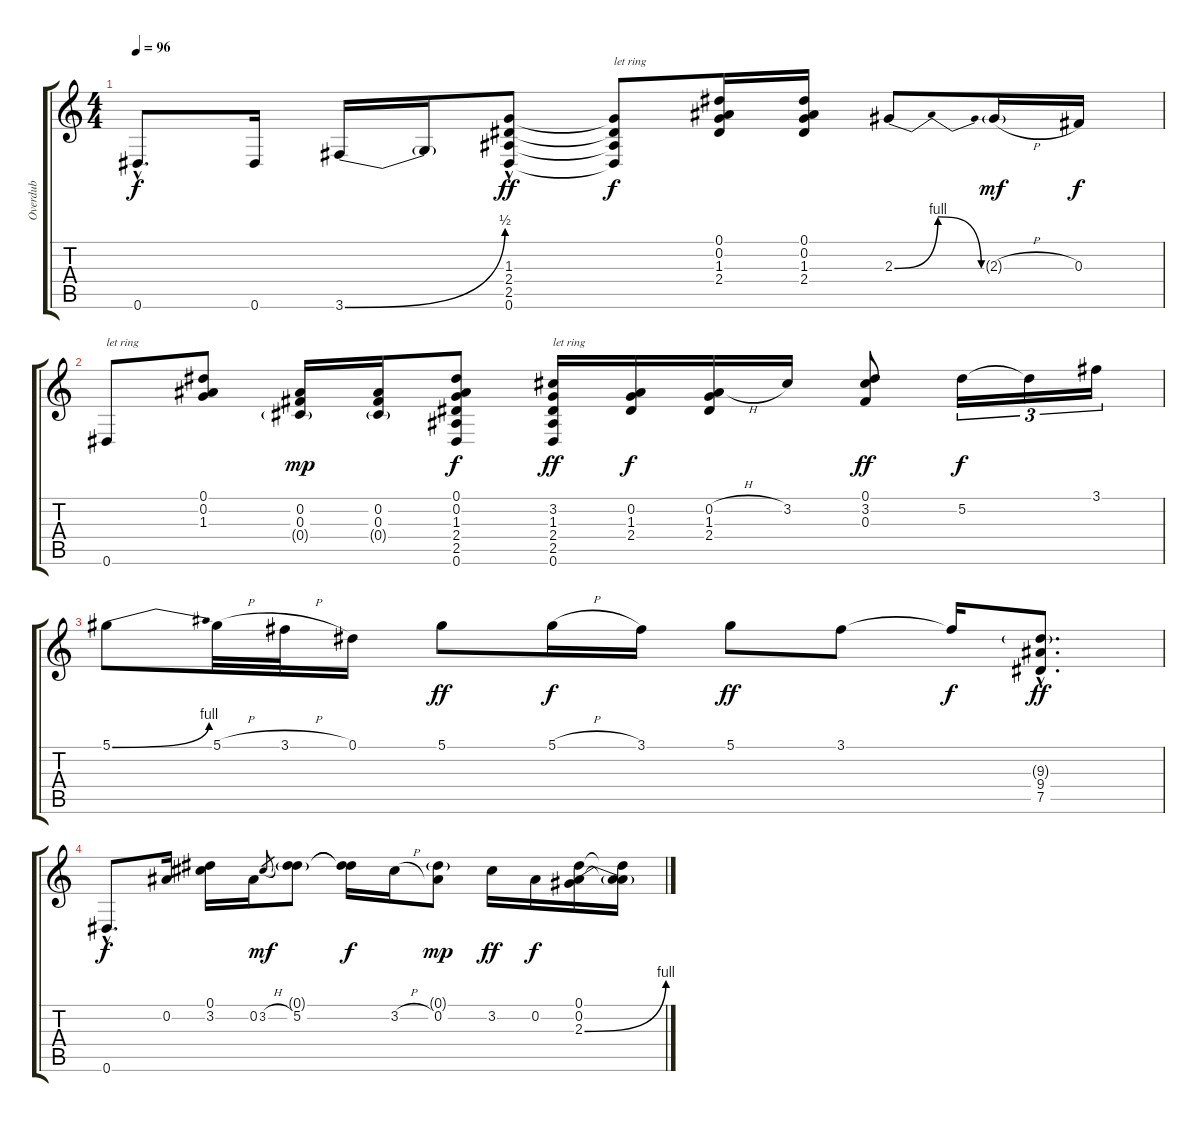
\track ("Overdub" "Overdub") {instrument fretlessbass}
\staff {score tabs}
\tuning (Eb4 Bb3 Gb3 Db3 Ab2 Eb2) {hide}
\ts (4 4)
\tempo 96
\clef g2
\ks c
0.6{hac}.8{d dy f} 0.6.16 3.6{be (bend 0 0 60 2)}.16 3.6{t}.16 (1.3 2.4 2.5{hac} 0.6{hac}).8{dy ff} (1.3{t} 2.4{t} 2.5{t} 0.6{t}).8{txt "let ring" dy f} (0.1 0.2 1.3 2.4).16 (0.1 0.2 1.3 2.4).16 2.3{be (bendrelease 0 0 15 4 30 4 60 0)}.8 2.3{h g}.16{dy mf} 0.3.16{dy f} |
0.6.8{txt "let ring"} (0.1 0.2 1.3).8 (0.2 0.3 0.4{g}).16{dy mp} (0.2 0.3 0.4{g}).16 (0.1 0.2 1.3 2.4 2.5 0.6).8{dy f} (3.2 1.3 2.4 2.5 0.6).16{txt "let ring" dy ff} (0.2 1.3 2.4).16{dy f} (0.2{h} 1.3 2.4).16 3.2.16 (0.1 3.2 0.3).8{dy ff} 5.2.16{tu (3 2) dy f} 5.2{t}.16{tu (3 2)} 3.1.16{tu (3 2)} |
5.1{be (bend 0 0 60 4)}.8 5.1{h}.32 3.1{h}.32 0.1.16 5.1.8{dy ff} 5.1{h}.16{dy f} 3.1.16 5.1.8{dy ff} 3.1.8 3.1{t}.16{dy f} (9.3{g hac} 9.4{hac} 7.5{hac}).8{d dy ff} |
0.6{hac}.8{d dy f} 0.2.16 (0.1 3.2).16 0.2.16 3.2{h}.8{gr dy mf} (0.1{g} 5.2).8 (0.1{t} 5.2{t}).16{dy f} 3.2{h}.16 (0.1{g} 0.2).8{dy mp} 3.2.16{dy ff} 0.2.16{dy f} (0.1 0.2 2.3{be (bend 0 0 60 4)}).16 (0.1{t} 0.2{t} 2.3{t}).16
